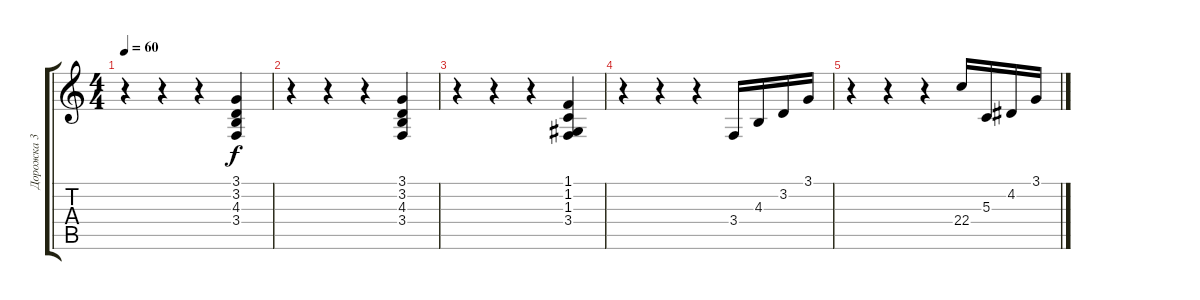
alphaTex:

\track ("Дорожка 3" "Дорожка 3") {instrument fx1rain}
\staff {score tabs}
\tuning (E4 B3 G3 D3 A2 E2) {hide}
\ts (4 4)
\tempo 60
\clef g2
\ks c
r.4{dy f} r.4 r.4 (3.1 3.2 4.3 3.4).4 |
r.4 r.4 r.4 (3.1 3.2 4.3 3.4).4 |
r.4 r.4 r.4 (1.1 1.2 1.3 3.4).4 |
r.4 r.4 r.4 3.4.16 4.3.16 3.2.16 3.1.16 |
r.4 r.4 r.4 22.4.16 5.3.16 4.2.16 3.1.16
